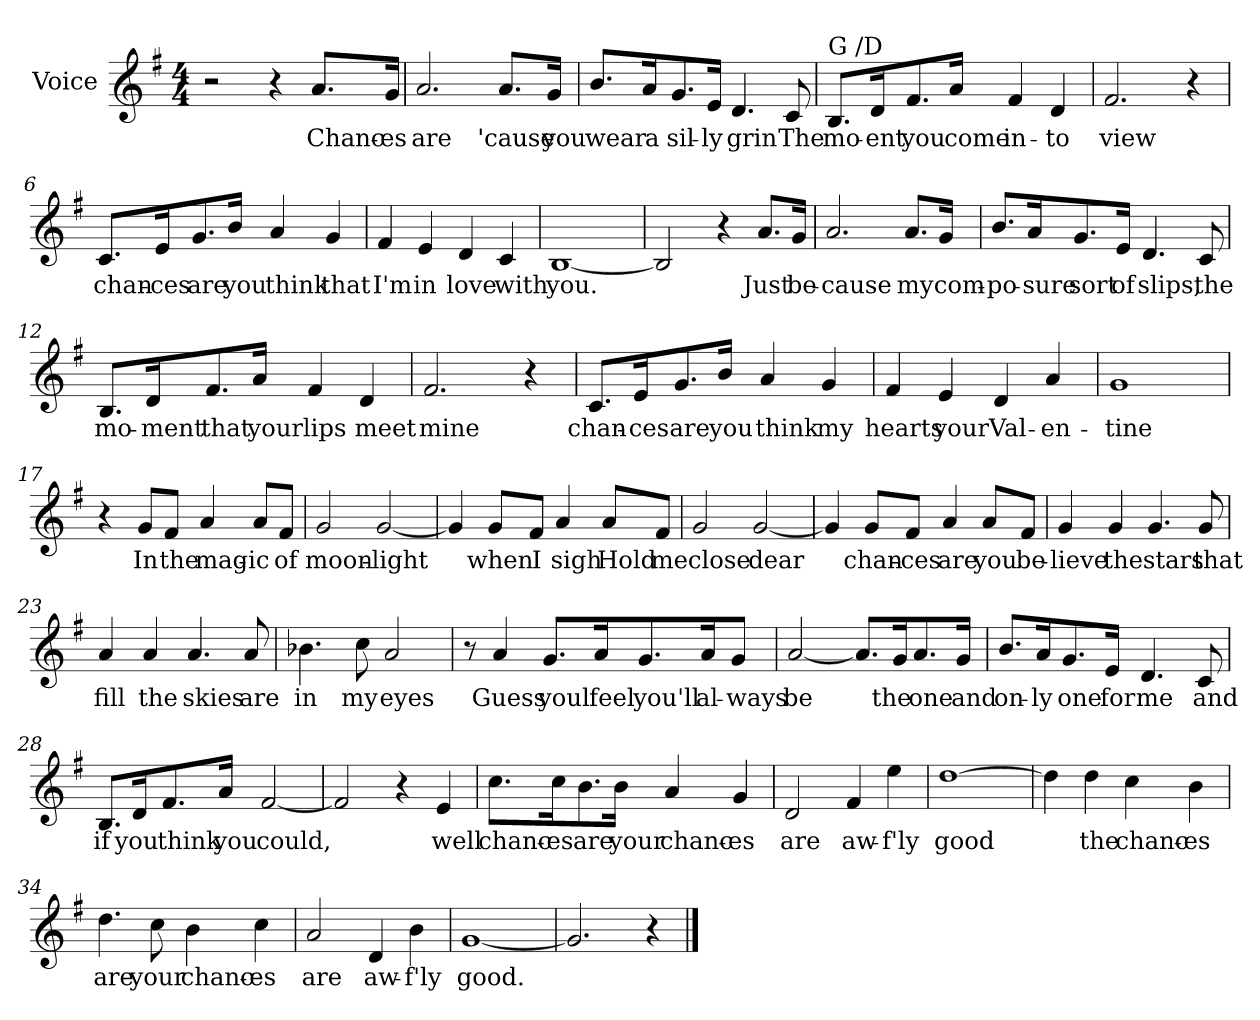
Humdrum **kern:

**kern	**text
*part1	*part1
*staff1	*staff1
*I"Voice	*
*clefG2	*
*k[f#]	*
*G:	*
*M4/4	*
=1	=1
2r	.
4r	.
8.a/L	Chanc-
16g/J	-es
=2	=2
2.a/	are
8.a/L	'cause
16g/J	you
=3	=3
8.b/L	wear
16a/	a
8.g/	sil-
16e/J	-ly
4.d/	grin
8c/	The
=4	=4
!LO:TX:a:t=G /D	!
8.B/L	mo-
16d/	-ent
8.f#/	you
16a/J	come
4f#/	in-
4d/	-to
!!LO:LB:g=z
=5	=5
2.f#/	view
4r	.
=6	=6
8.c/L	chan-
16e/	-ces
8.g/	are
16b/J	you
4a/	think
4g/	that
=7	=7
4f#/	I'm
4e/	in
4d/	love
4c/	with
=8	=8
[1B	you.
=9	=9
2B/]	.
4r	.
8.a/L	Just
16g/J	be-
!!LO:LB:g=z
=10	=10
2.a/	-cause
8.a/L	my
16g/J	com-
=11	=11
8.b/L	-po-
16a/	-sure
8.g/	sort
16e/J	of
4.d/	slips,
8c/	the
=12	=12
8.B/L	mo-
16d/	-ment
8.f#/	that
16a/J	your
4f#/	lips
4d/	meet
=13	=13
2.f#/	mine
4r	.
!!LO:LB:g=z
=14	=14
8.c/L	chan-
16e/	-ces
8.g/	are
16b/J	you
4a/	think
4g/	my
=15	=15
4f#/	hearts
4e/	your
4d/	Val-
4a/	-en-
=16	=16
1g	-tine
=17	=17
4r	.
8g/L	In
8f#/J	the
4a/	mag-
8a/L	-ic
8f#/J	of
=18	=18
2g/	moon-
[2g/	-light
!!LO:LB:g=z
=19	=19
4g/]	.
8g/L	when
8f#/J	I
4a/	sigh
8a/L	Hold
8f#/J	me
=20	=20
2g/	close
[2g/	dear
=21	=21
4g/]	.
8g/L	chan-
8f#/J	ces
4a/	are
8a/L	you
8f#/J	be-
=22	=22
4g/	-lieve
4g/	the
4.g/	stars
8g/	that
=23	=23
4a/	fill
4a/	the
4.a/	skies
8a/	are
!!LO:LB:g=z
=24	=24
4.b-X\	in
8cc\	my
2a/	eyes
=25	=25
8r	.
4a/	Guess
8.g/L	youl
16a/	feel
8.g/	you'll
16a/	al-
8g/J	-ways
=26	=26
[2a/	be
8.a/L]	.
16g/	the
8.a/	one
16g/J	and
=27	=27
8.b/L	on-
16a/	-ly
8.g/	one
16e/J	for
4.d/	me
8c/	and
!!LO:LB:g=z
=28	=28
8.B/L	if
16d/	you
8.f#/	think
16a/J	you
[2f#/	could,
=29	=29
2f#/]	.
4r	.
4e/	well
=30	=30
8.cc\L	chanc-
16cc\	-es
8.b\	are
16b\J	your
4a/	chanc-
4g/	-es
=31	=31
2d/	are
4f#/	aw-
4ee\	-f'ly
!!LO:LB:g=z
=32	=32
[1dd	good
=33	=33
4dd\]	.
4dd\	the
4cc\	chanc-
4b\	-es
=34	=34
4.dd\	are
8cc\	your
4b\	chanc-
4cc\	-es
=35	=35
2a/	are
4d/	aw-
4b\	-f'ly
=36	=36
[1g	good.
=37	=37
2.g/]	.
4r	.
==	==
*-	*-
